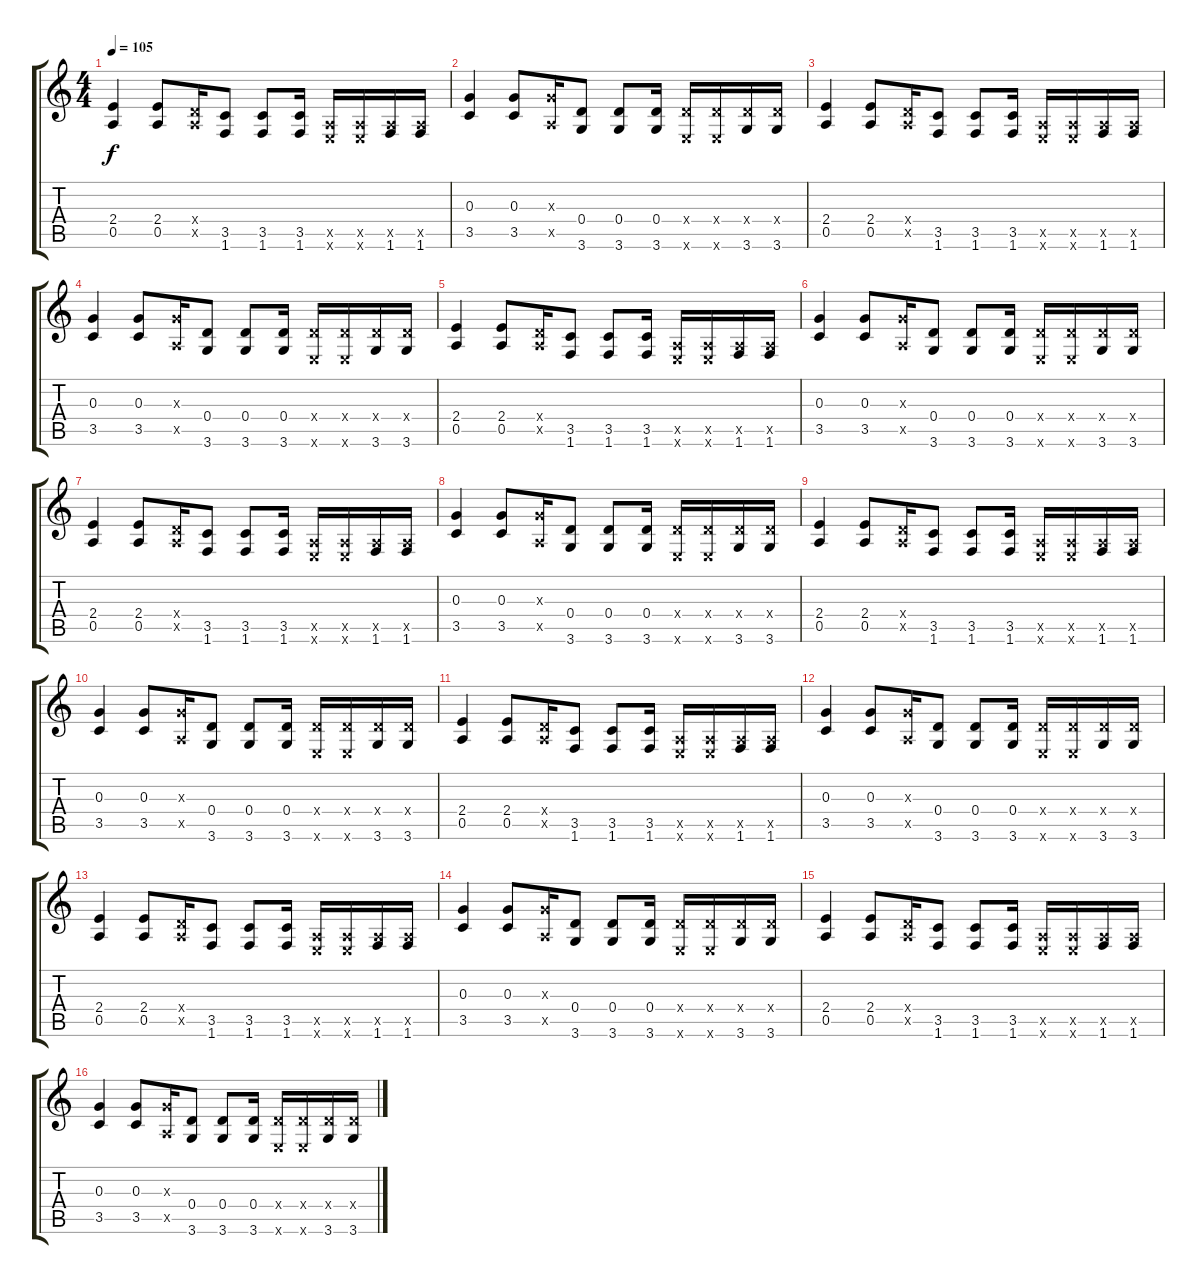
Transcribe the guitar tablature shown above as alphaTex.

\track "" {solo instrument distortionguitar}
\staff {score tabs}
\tuning (E4 B3 G3 D3 A2 E2) {hide}
\ts (4 4)
\tempo 105
\clef g2
\ks c
(2.4 0.5).4{dy f} (2.4 0.5).8 (0.4{x} 0.5{x}).16 (3.5 1.6).8 (3.5 1.6).8 (3.5 1.6).16 (0.5{x} 0.6{x}).16 (0.5{x} 0.6{x}).16 (0.5{x} 1.6).16 (0.5{x} 1.6).16 |
(0.3 3.5).4 (0.3 3.5).8 (0.3{x} 0.5{x}).16 (0.4 3.6).8 (0.4 3.6).8 (0.4 3.6).16 (0.4{x} 0.6{x}).16 (0.4{x} 0.6{x}).16 (0.4{x} 3.6).16 (0.4{x} 3.6).16 |
(2.4 0.5).4 (2.4 0.5).8 (0.4{x} 0.5{x}).16 (3.5 1.6).8 (3.5 1.6).8 (3.5 1.6).16 (0.5{x} 0.6{x}).16 (0.5{x} 0.6{x}).16 (0.5{x} 1.6).16 (0.5{x} 1.6).16 |
(0.3 3.5).4 (0.3 3.5).8 (0.3{x} 0.5{x}).16 (0.4 3.6).8 (0.4 3.6).8 (0.4 3.6).16 (0.4{x} 0.6{x}).16 (0.4{x} 0.6{x}).16 (0.4{x} 3.6).16 (0.4{x} 3.6).16 |
(2.4 0.5).4 (2.4 0.5).8 (0.4{x} 0.5{x}).16 (3.5 1.6).8 (3.5 1.6).8 (3.5 1.6).16 (0.5{x} 0.6{x}).16 (0.5{x} 0.6{x}).16 (0.5{x} 1.6).16 (0.5{x} 1.6).16 |
(0.3 3.5).4 (0.3 3.5).8 (0.3{x} 0.5{x}).16 (0.4 3.6).8 (0.4 3.6).8 (0.4 3.6).16 (0.4{x} 0.6{x}).16 (0.4{x} 0.6{x}).16 (0.4{x} 3.6).16 (0.4{x} 3.6).16 |
(2.4 0.5).4 (2.4 0.5).8 (0.4{x} 0.5{x}).16 (3.5 1.6).8 (3.5 1.6).8 (3.5 1.6).16 (0.5{x} 0.6{x}).16 (0.5{x} 0.6{x}).16 (0.5{x} 1.6).16 (0.5{x} 1.6).16 |
(0.3 3.5).4 (0.3 3.5).8 (0.3{x} 0.5{x}).16 (0.4 3.6).8 (0.4 3.6).8 (0.4 3.6).16 (0.4{x} 0.6{x}).16 (0.4{x} 0.6{x}).16 (0.4{x} 3.6).16 (0.4{x} 3.6).16 |
(2.4 0.5).4 (2.4 0.5).8 (0.4{x} 0.5{x}).16 (3.5 1.6).8 (3.5 1.6).8 (3.5 1.6).16 (0.5{x} 0.6{x}).16 (0.5{x} 0.6{x}).16 (0.5{x} 1.6).16 (0.5{x} 1.6).16 |
(0.3 3.5).4 (0.3 3.5).8 (0.3{x} 0.5{x}).16 (0.4 3.6).8 (0.4 3.6).8 (0.4 3.6).16 (0.4{x} 0.6{x}).16 (0.4{x} 0.6{x}).16 (0.4{x} 3.6).16 (0.4{x} 3.6).16 |
(2.4 0.5).4 (2.4 0.5).8 (0.4{x} 0.5{x}).16 (3.5 1.6).8 (3.5 1.6).8 (3.5 1.6).16 (0.5{x} 0.6{x}).16 (0.5{x} 0.6{x}).16 (0.5{x} 1.6).16 (0.5{x} 1.6).16 |
(0.3 3.5).4 (0.3 3.5).8 (0.3{x} 0.5{x}).16 (0.4 3.6).8 (0.4 3.6).8 (0.4 3.6).16 (0.4{x} 0.6{x}).16 (0.4{x} 0.6{x}).16 (0.4{x} 3.6).16 (0.4{x} 3.6).16 |
(2.4 0.5).4 (2.4 0.5).8 (0.4{x} 0.5{x}).16 (3.5 1.6).8 (3.5 1.6).8 (3.5 1.6).16 (0.5{x} 0.6{x}).16 (0.5{x} 0.6{x}).16 (0.5{x} 1.6).16 (0.5{x} 1.6).16 |
(0.3 3.5).4 (0.3 3.5).8 (0.3{x} 0.5{x}).16 (0.4 3.6).8 (0.4 3.6).8 (0.4 3.6).16 (0.4{x} 0.6{x}).16 (0.4{x} 0.6{x}).16 (0.4{x} 3.6).16 (0.4{x} 3.6).16 |
(2.4 0.5).4 (2.4 0.5).8 (0.4{x} 0.5{x}).16 (3.5 1.6).8 (3.5 1.6).8 (3.5 1.6).16 (0.5{x} 0.6{x}).16 (0.5{x} 0.6{x}).16 (0.5{x} 1.6).16 (0.5{x} 1.6).16 |
(0.3 3.5).4 (0.3 3.5).8 (0.3{x} 0.5{x}).16 (0.4 3.6).8 (0.4 3.6).8 (0.4 3.6).16 (0.4{x} 0.6{x}).16 (0.4{x} 0.6{x}).16 (0.4{x} 3.6).16 (0.4{x} 3.6).16
